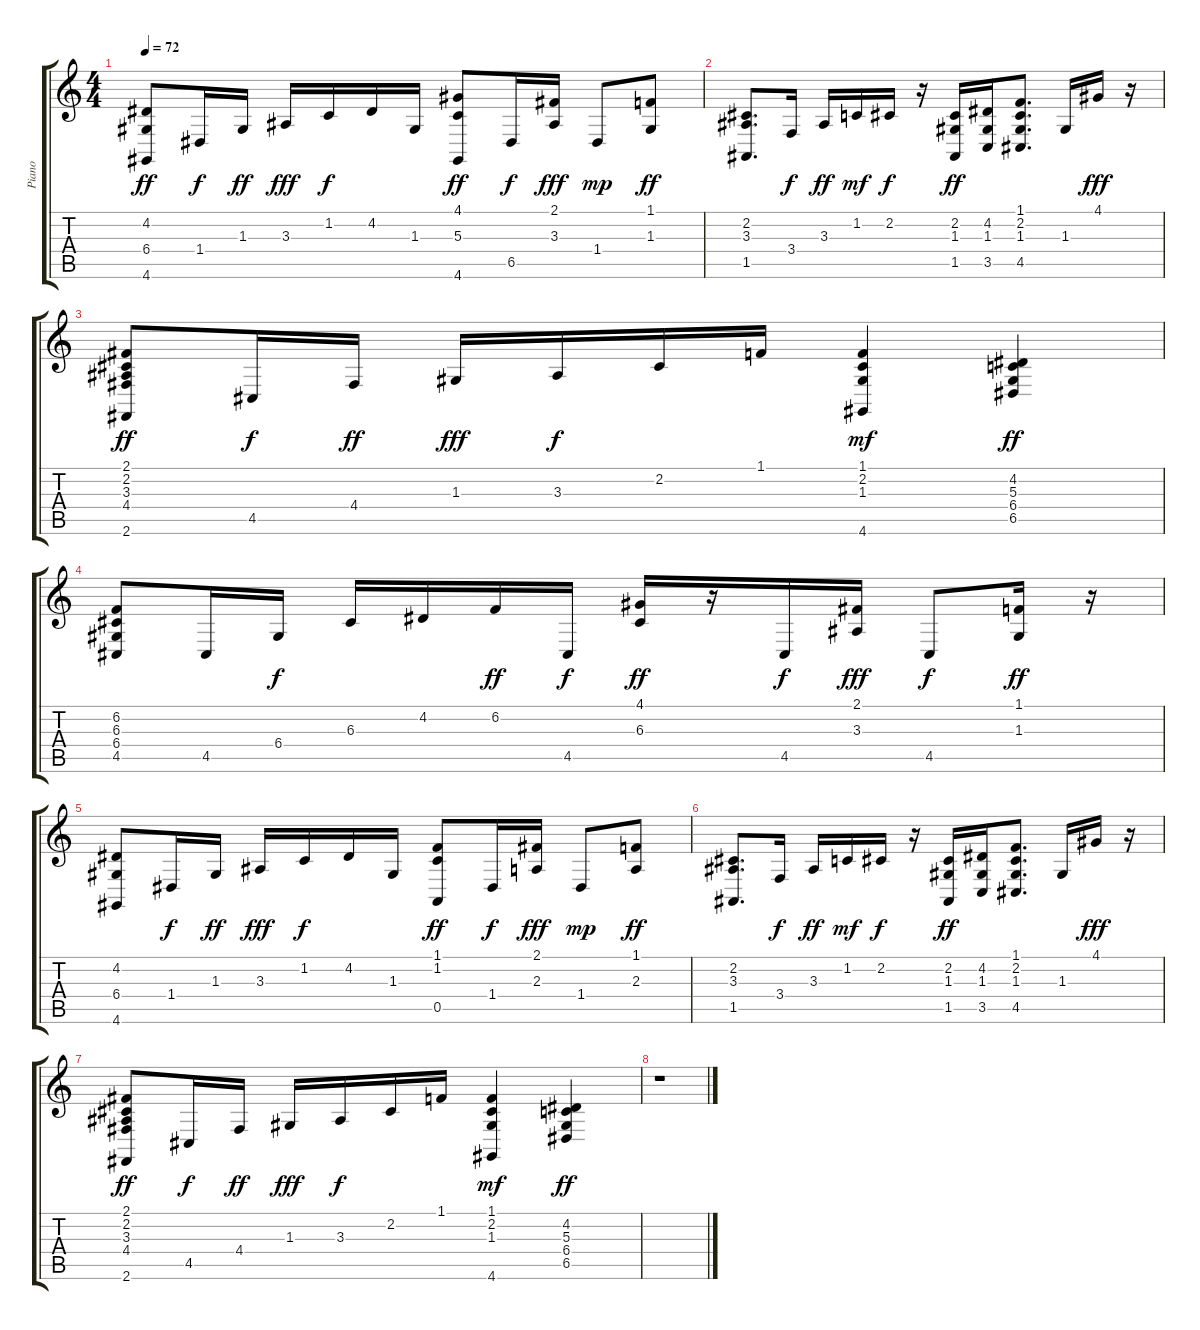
\track ("Piano" "Piano") {instrument acousticgrandpiano}
\staff {score tabs}
\tuning (E4 B3 G3 D3 A2 E2) {hide}
\ts (4 4)
\tempo 72
\clef g2
\ks c
(4.2 6.4 4.6).8{dy ff} 1.4.16{dy f} 1.3.16{dy ff} 3.3.16{dy fff} 1.2.16{dy f} 4.2.16 1.3.16 (4.1 5.3 4.6).8{dy ff} 6.5.16{dy f} (2.1 3.3).16{dy fff} 1.4.8{dy mp} (1.1 1.3).8{dy ff} |
(2.2 3.3 1.5).8{d} 3.4.16{dy f} 3.3.16{dy ff} 1.2.16{dy mf} 2.2.16{dy f} r.16 (2.2 1.3 1.5).16{dy ff} (4.2 1.3 3.5).16 (1.1 2.2 1.3 4.5).8{d} 1.3.16 4.1.16{dy fff} r.16 |
(2.1 2.2 3.3 4.4 2.6).8{dy ff} 4.5.16{dy f} 4.4.16{dy ff} 1.3.16{dy fff} 3.3.16{dy f} 2.2.16 1.1.16 (1.1 2.2 1.3 4.6).4{dy mf} (4.2 5.3 6.4 6.5).4{dy ff} |
(6.2 6.3 6.4 4.5).8 4.5.16 6.4.16{dy f} 6.3.16 4.2.16 6.2.16{dy ff} 4.5.16{dy f} (4.1 6.3).16{dy ff} r.16 4.5.16{dy f} (2.1 3.3).16{dy fff} 4.5.8{dy f} (1.1 1.3).16{dy ff} r.16 |
(4.2 6.4 4.6).8 1.4.16{dy f} 1.3.16{dy ff} 3.3.16{dy fff} 1.2.16{dy f} 4.2.16 1.3.16 (1.1 1.2 0.5).8{dy ff} 1.4.16{dy f} (2.1 2.3).16{dy fff} 1.4.8{dy mp} (1.1 2.3).8{dy ff} |
(2.2 3.3 1.5).8{d} 3.4.16{dy f} 3.3.16{dy ff} 1.2.16{dy mf} 2.2.16{dy f} r.16 (2.2 1.3 1.5).16{dy ff} (4.2 1.3 3.5).16 (1.1 2.2 1.3 4.5).8{d} 1.3.16 4.1.16{dy fff} r.16 |
(2.1 2.2 3.3 4.4 2.6).8{dy ff} 4.5.16{dy f} 4.4.16{dy ff} 1.3.16{dy fff} 3.3.16{dy f} 2.2.16 1.1.16 (1.1 2.2 1.3 4.6).4{dy mf} (4.2 5.3 6.4 6.5).4{dy ff} |
r.1
